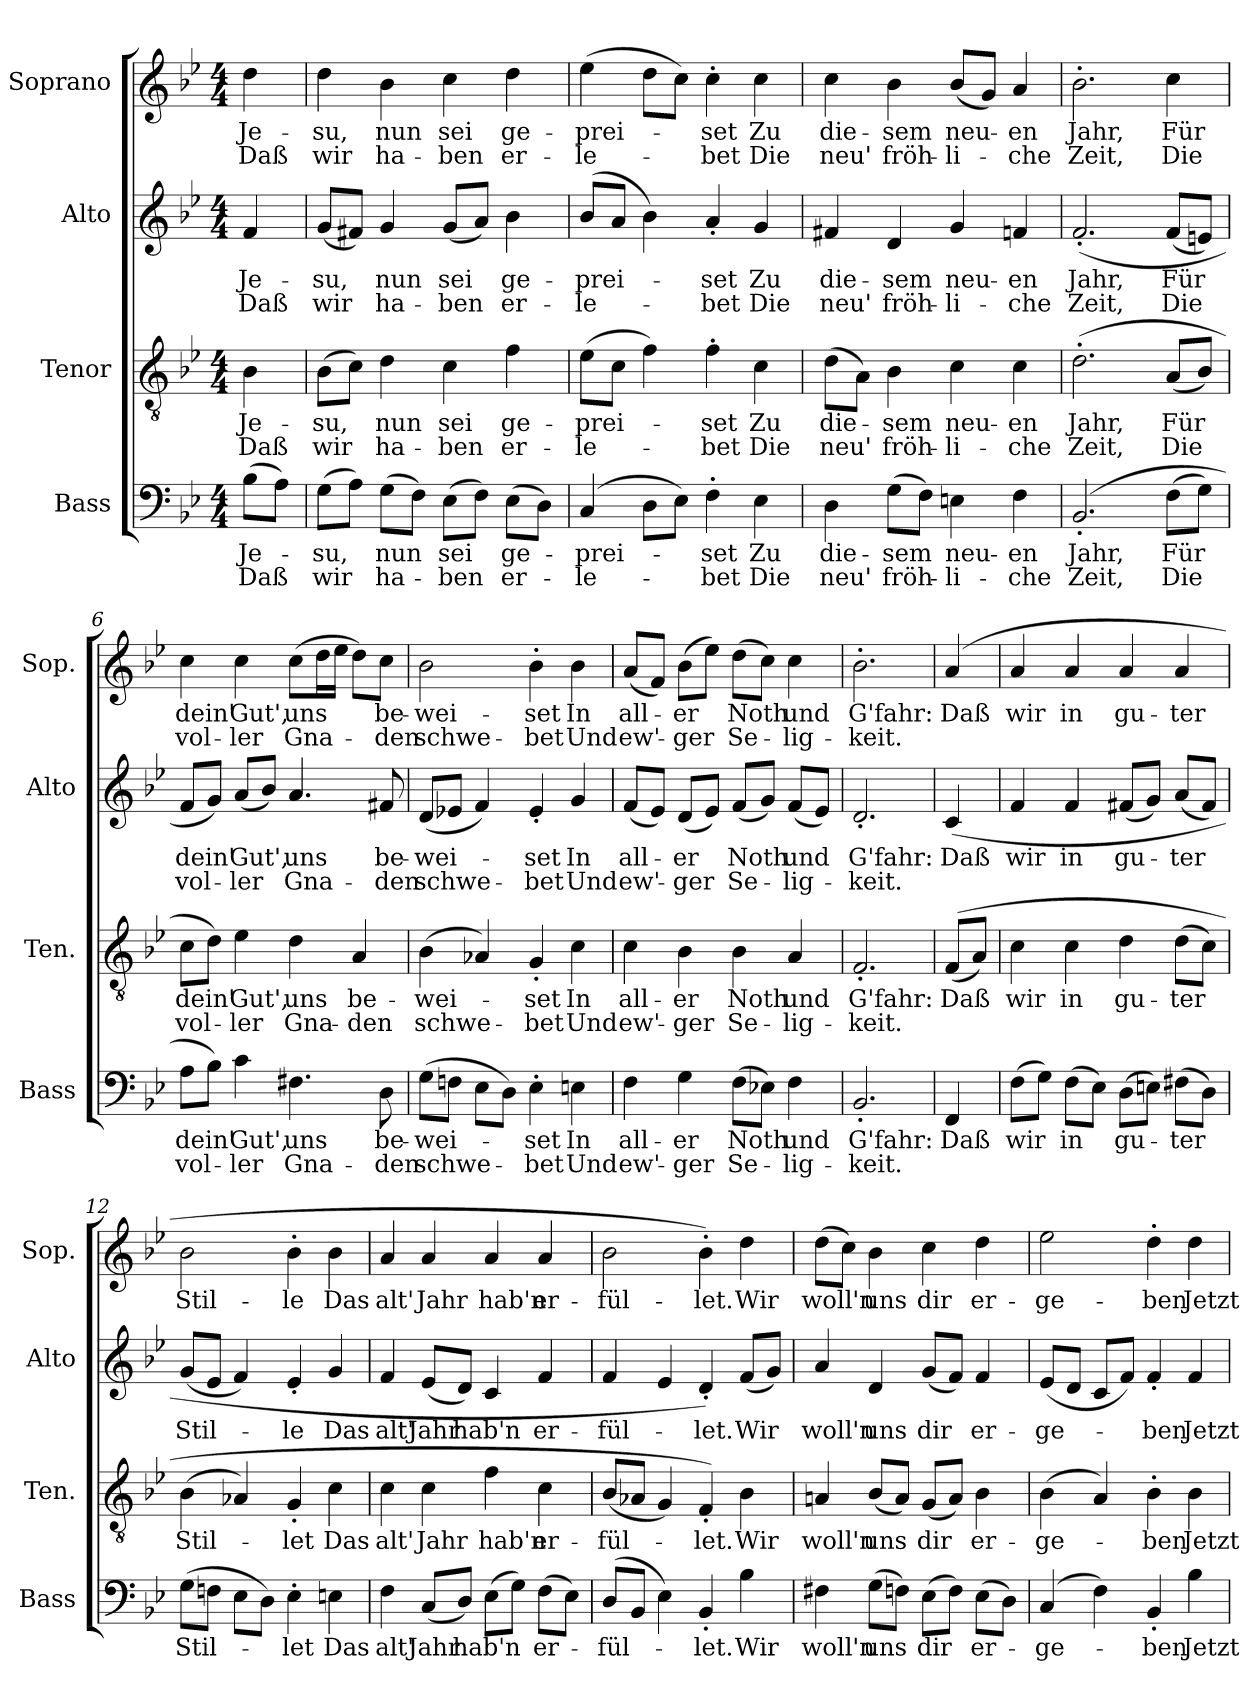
**kern	**text	**text	**kern	**text	**text	**kern	**text	**text	**kern	**text	**text
*part4	*part4	*part4	*part3	*part3	*part3	*part2	*part2	*part2	*part1	*part1	*part1
*staff4	*staff4	*staff4	*staff3	*staff3	*staff3	*staff2	*staff2	*staff2	*staff1	*staff1	*staff1
*I"Bass	*	*	*I"Tenor	*	*	*I"Alto	*	*	*I"Soprano	*	*
*I'Bass	*	*	*I'Ten.	*	*	*I'Alto	*	*	*I'Sop.	*	*
*clefF4	*	*	*clefGv2	*	*	*clefG2	*	*	*clefG2	*	*
*k[b-e-]	*	*	*k[b-e-]	*	*	*k[b-e-]	*	*	*k[b-e-]	*	*
*B-:	*	*	*B-:	*	*	*B-:	*	*	*B-:	*	*
*M4/4	*	*	*M4/4	*	*	*M4/4	*	*	*M4/4	*	*
=1	=1	=1	=1	=1	=1	=1	=1	=1	=1	=1	=1
!	!LO:LY:b	!LO:LY:b	!	!LO:LY:b	!LO:LY:b	!	!LO:LY:b	!LO:LY:b	!	!LO:LY:b	!LO:LY:b
(>8B-\L	Je-	Daß	4B-\	Je-	Daß	4f/	Je-	Daß	4dd\	Je-	Daß
8A\J)	.	.	.	.	.	.	.	.	.	.	.
=2	=2	=2	=2	=2	=2	=2	=2	=2	=2	=2	=2
!	!LO:LY:b	!LO:LY:b	!	!LO:LY:b	!LO:LY:b	!	!LO:LY:b	!LO:LY:b	!	!LO:LY:b	!LO:LY:b
(>8G\L	-su,	wir	(>8B-\L	-su,	wir	(<8g/L	-su,	wir	4dd\	-su,	wir
8A\J)	.	.	8c\J)	.	.	8f#X/J)	.	.	.	.	.
!	!LO:LY:b	!LO:LY:b	!	!LO:LY:b	!LO:LY:b	!	!LO:LY:b	!LO:LY:b	!	!LO:LY:b	!LO:LY:b
(>8G\L	nun	ha-	4d\	nun	ha-	4g/	nun	ha-	4b-\	nun	ha-
8F\J)	.	.	.	.	.	.	.	.	.	.	.
!	!LO:LY:b	!LO:LY:b	!	!LO:LY:b	!LO:LY:b	!	!LO:LY:b	!LO:LY:b	!	!LO:LY:b	!LO:LY:b
(>8E-\L	sei	-ben	4c\	sei	-ben	(<8g/L	sei	-ben	4cc\	sei	-ben
8F\J)	.	.	.	.	.	8a/J)	.	.	.	.	.
!	!LO:LY:b	!LO:LY:b	!	!LO:LY:b	!LO:LY:b	!	!LO:LY:b	!LO:LY:b	!	!LO:LY:b	!LO:LY:b
(>8E-\L	ge-	er-	4f\	ge-	er-	4b-\	ge-	er-	4dd\	ge-	er-
8D\J)	.	.	.	.	.	.	.	.	.	.	.
=3	=3	=3	=3	=3	=3	=3	=3	=3	=3	=3	=3
!	!LO:LY:b	!LO:LY:b	!	!LO:LY:b	!LO:LY:b	!	!LO:LY:b	!LO:LY:b	!	!LO:LY:b	!LO:LY:b
(4C/	-prei-	-le-	(>8e-\L	-prei-	-le-	(<8b-/L	-prei-	-le-	(>4ee-\	-prei-	-le-
.	.	.	8c\J	.	.	8a/J	.	.	.	.	.
8D\L	.	.	4f\)	.	.	4b-\)	.	.	8dd\L	.	.
8E-\J)	.	.	.	.	.	.	.	.	8cc\J)	.	.
!	!LO:LY:b	!LO:LY:b	!	!LO:LY:b	!LO:LY:b	!	!LO:LY:b	!LO:LY:b	!	!LO:LY:b	!LO:LY:b
4F'>\	-set	-bet	4f'>\	-set	-bet	4a'</	-set	-bet	4cc'>\	-set	-bet
!	!LO:LY:b	!LO:LY:b	!	!LO:LY:b	!LO:LY:b	!	!LO:LY:b	!LO:LY:b	!	!LO:LY:b	!LO:LY:b
4E-\	Zu	Die	4c\	Zu	Die	4g/	Zu	Die	4cc\	Zu	Die
=4	=4	=4	=4	=4	=4	=4	=4	=4	=4	=4	=4
!	!LO:LY:b	!LO:LY:b	!	!LO:LY:b	!LO:LY:b	!	!LO:LY:b	!LO:LY:b	!	!LO:LY:b	!LO:LY:b
4D\	die-	neu'	(>8d\L	die-	neu'	4f#X/	die-	neu'	4cc\	die-	neu'
.	.	.	8A\J)	.	.	.	.	.	.	.	.
!	!LO:LY:b	!LO:LY:b	!	!LO:LY:b	!LO:LY:b	!	!LO:LY:b	!LO:LY:b	!	!LO:LY:b	!LO:LY:b
(>8G\L	-sem	fröh-	4B-\	-sem	fröh-	4d/	-sem	fröh-	4b-\	-sem	fröh-
8F\J)	.	.	.	.	.	.	.	.	.	.	.
!	!LO:LY:b	!LO:LY:b	!	!LO:LY:b	!LO:LY:b	!	!LO:LY:b	!LO:LY:b	!	!LO:LY:b	!LO:LY:b
4En\	neu-	-li-	4c\	neu-	-li-	4g/	neu-	-li-	(<8b-/L	neu-	-li-
.	.	.	.	.	.	.	.	.	8g/J)	.	.
!	!LO:LY:b	!LO:LY:b	!	!LO:LY:b	!LO:LY:b	!	!LO:LY:b	!LO:LY:b	!	!LO:LY:b	!LO:LY:b
4F\	-en	-che	4c\	-en	-che	4fn/	-en	-che	4a/	-en	-che
=5	=5	=5	=5	=5	=5	=5	=5	=5	=5	=5	=5
!	!LO:LY:b	!LO:LY:b	!	!LO:LY:b	!LO:LY:b	!	!LO:LY:b	!LO:LY:b	!	!LO:LY:b	!LO:LY:b
(2.BB-'</	Jahr,	Zeit,	(>2.d'>\	Jahr,	Zeit,	(2.f'</	Jahr,	Zeit,	2.b-'>\	Jahr,	Zeit,
!	!LO:LY:b	!LO:LY:b	!	!LO:LY:b	!LO:LY:b	!	!LO:LY:b	!LO:LY:b	!	!LO:LY:b	!LO:LY:b
(>8F\L	Für	Die	(<8A/L	Für	Die	(<8f/L	Für	Die	4cc\	Für	Die
8G\J)	.	.	8B-/J)	.	.	8en/J)	.	.	.	.	.
!!LO:LB:g=z
=6	=6	=6	=6	=6	=6	=6	=6	=6	=6	=6	=6
!	!LO:LY:b	!LO:LY:b	!	!LO:LY:b	!LO:LY:b	!	!LO:LY:b	!LO:LY:b	!	!LO:LY:b	!LO:LY:b
8A\L	dein'	vol-	8c\L	dein'	vol-	8f/L	dein'	vol-	4cc\	dein'	vol-
8B-\J)	.	.	8d\J)	.	.	8g/J)	.	.	.	.	.
!	!LO:LY:b	!LO:LY:b	!	!LO:LY:b	!LO:LY:b	!	!LO:LY:b	!LO:LY:b	!	!LO:LY:b	!LO:LY:b
4c\	Gut',	-ler	4e-\	Gut',	-ler	(<8a/L	Gut',	-ler	4cc\	Gut',	-ler
.	.	.	.	.	.	8b-/J)	.	.	.	.	.
!	!LO:LY:b	!LO:LY:b	!	!LO:LY:b	!LO:LY:b	!	!LO:LY:b	!LO:LY:b	!	!LO:LY:b	!LO:LY:b
4.F#X\	uns	Gna-	4d\	uns	Gna-	4.a/	uns	Gna-	(>8cc\L	uns	Gna-
.	.	.	.	.	.	.	.	.	16dd\L	.	.
.	.	.	.	.	.	.	.	.	16ee-\JJ	.	.
!	!	!	!	!LO:LY:b	!LO:LY:b	!	!	!	!	!	!
.	.	.	4A/	be-	-den	.	.	.	8dd\L)	.	.
!	!LO:LY:b	!LO:LY:b	!	!	!	!	!LO:LY:b	!LO:LY:b	!	!LO:LY:b	!LO:LY:b
8D\	be-	-den	.	.	.	8f#X/	be-	-den	8cc\J	be-	-den
=7	=7	=7	=7	=7	=7	=7	=7	=7	=7	=7	=7
!	!LO:LY:b	!LO:LY:b	!	!LO:LY:b	!LO:LY:b	!	!LO:LY:b	!LO:LY:b	!	!LO:LY:b	!LO:LY:b
(>8G\L	-wei-	schwe-	(>4B-\	-wei-	schwe-	(<8d/L	-wei-	schwe-	2b-\	-wei-	schwe-
8Fn\J	.	.	.	.	.	8e-X/J	.	.	.	.	.
8E-\L	.	.	4A-X/)	.	.	4f/)	.	.	.	.	.
8D\J)	.	.	.	.	.	.	.	.	.	.	.
!	!LO:LY:b	!LO:LY:b	!	!LO:LY:b	!LO:LY:b	!	!LO:LY:b	!LO:LY:b	!	!LO:LY:b	!LO:LY:b
4E-'>\	-set	-bet	4G'</	-set	-bet	4e-'</	-set	-bet	4b-'>\	-set	-bet
!	!LO:LY:b	!LO:LY:b	!	!LO:LY:b	!LO:LY:b	!	!LO:LY:b	!LO:LY:b	!	!LO:LY:b	!LO:LY:b
4En\	In	Und	4c\	In	Und	4g/	In	Und	4b-\	In	Und
=8	=8	=8	=8	=8	=8	=8	=8	=8	=8	=8	=8
!	!LO:LY:b	!LO:LY:b	!	!LO:LY:b	!LO:LY:b	!	!LO:LY:b	!LO:LY:b	!	!LO:LY:b	!LO:LY:b
4F\	all-	ew'-	4c\	all-	ew'-	(<8f/L	all-	ew'-	(<8a/L	all-	ew'-
.	.	.	.	.	.	8e-/J)	.	.	8f/J)	.	.
!	!LO:LY:b	!LO:LY:b	!	!LO:LY:b	!LO:LY:b	!	!LO:LY:b	!LO:LY:b	!	!LO:LY:b	!LO:LY:b
4G\	-er	-ger	4B-\	-er	-ger	(<8d/L	-er	-ger	(>8b-\L	-er	-ger
.	.	.	.	.	.	8e-/J)	.	.	8ee-\J)	.	.
!	!LO:LY:b	!LO:LY:b	!	!LO:LY:b	!LO:LY:b	!	!LO:LY:b	!LO:LY:b	!	!LO:LY:b	!LO:LY:b
(>8F\L	Noth	Se-	4B-\	Noth	Se-	(<8f/L	Noth	Se-	(>8dd\L	Noth	Se-
8E-X\J)	.	.	.	.	.	8g/J)	.	.	8cc\J)	.	.
!	!LO:LY:b	!LO:LY:b	!	!LO:LY:b	!LO:LY:b	!	!LO:LY:b	!LO:LY:b	!	!LO:LY:b	!LO:LY:b
4F\	und	-lig-	4A/	und	-lig-	(<8f/L	und	-lig-	4cc\	und	-lig-
.	.	.	.	.	.	8e-/J)	.	.	.	.	.
=9	=9	=9	=9	=9	=9	=9	=9	=9	=9	=9	=9
!	!LO:LY:b	!LO:LY:b	!	!LO:LY:b	!LO:LY:b	!	!LO:LY:b	!LO:LY:b	!	!LO:LY:b	!LO:LY:b
2.BB-'</	G'fahr:	-keit.	2.F'</	G'fahr:	-keit.	2.d'</	G'fahr:	-keit.	2.b-'>\	G'fahr:	-keit.
=10	=10	=10	=10	=10	=10	=10	=10	=10	=10	=10	=10
!	!LO:LY:b	!	!	!LO:LY:b	!	!	!LO:LY:b	!	!	!LO:LY:b	!
4FF/	Daß	.	(<(<8F/L	Daß	.	(<4c/	Daß	.	(<4a/	Daß	.
.	.	.	8A/J)	.	.	.	.	.	.	.	.
!!LO:PB:g=z
=11	=11	=11	=11	=11	=11	=11	=11	=11	=11	=11	=11
!	!LO:LY:b	!	!	!LO:LY:b	!	!	!LO:LY:b	!	!	!LO:LY:b	!
(>8F\L	wir	.	4c\	wir	.	4f/	wir	.	4a/	wir	.
8G\J)	.	.	.	.	.	.	.	.	.	.	.
!	!LO:LY:b	!	!	!LO:LY:b	!	!	!LO:LY:b	!	!	!LO:LY:b	!
(>8F\L	in	.	4c\	in	.	4f/	in	.	4a/	in	.
8E-\J)	.	.	.	.	.	.	.	.	.	.	.
!	!LO:LY:b	!	!	!LO:LY:b	!	!	!LO:LY:b	!	!	!LO:LY:b	!
(>8D\L	gu-	.	4d\	gu-	.	(<8f#X/L	gu-	.	4a/	gu-	.
8En\J)	.	.	.	.	.	8g/J)	.	.	.	.	.
!	!LO:LY:b	!	!	!LO:LY:b	!	!	!LO:LY:b	!	!	!LO:LY:b	!
(>8F#X\L	-ter	.	(>8d\L	-ter	.	(<8a/L	-ter	.	4a/	-ter	.
8D\J)	.	.	8c\J)	.	.	8f#/J)	.	.	.	.	.
=12	=12	=12	=12	=12	=12	=12	=12	=12	=12	=12	=12
!	!LO:LY:b	!	!	!LO:LY:b	!	!	!LO:LY:b	!	!	!LO:LY:b	!
(>8G\L	Stil-	.	(>4B-\	Stil-	.	(<8g/L	Stil-	.	2b-\	Stil-	.
8Fn\J	.	.	.	.	.	8e-/J	.	.	.	.	.
8E-\L	.	.	4A-X/)	.	.	4f/)	.	.	.	.	.
8D\J)	.	.	.	.	.	.	.	.	.	.	.
!	!LO:LY:b	!	!	!LO:LY:b	!	!	!LO:LY:b	!	!	!LO:LY:b	!
4E-'>\	-let	.	4G'</	-let	.	4e-'</	-le	.	4b-'>\	-le	.
!	!LO:LY:b	!	!	!LO:LY:b	!	!	!LO:LY:b	!	!	!LO:LY:b	!
4En\	Das	.	4c\	Das	.	4g/	Das	.	4b-\	Das	.
=13	=13	=13	=13	=13	=13	=13	=13	=13	=13	=13	=13
!	!LO:LY:b	!	!	!LO:LY:b	!	!	!LO:LY:b	!	!	!LO:LY:b	!
4F\	alt'	.	4c\	alt'	.	4f/	alt'	.	4a/	alt'	.
!	!LO:LY:b	!	!	!LO:LY:b	!	!	!LO:LY:b	!	!	!LO:LY:b	!
(<8C/L	Jahr	.	4c\	Jahr	.	(<8e-/L	Jahr	.	4a/	Jahr	.
!	!LO:LY:b	!	!	!	!	!	!LO:LY:b	!	!	!	!
8D/J)	hab'n	.	.	.	.	8d/J)	hab'n	.	.	.	.
!	!	!	!	!LO:LY:b	!	!	!	!	!	!LO:LY:b	!
(>8E-\L	.	.	4f\	hab'n	.	4c/	.	.	4a/	hab'n	.
8G\J)	.	.	.	.	.	.	.	.	.	.	.
!	!LO:LY:b	!	!	!LO:LY:b	!	!	!LO:LY:b	!	!	!LO:LY:b	!
(>8F\L	er-	.	4c\	er-	.	4f/	er-	.	4a/	er-	.
8E-\J)	.	.	.	.	.	.	.	.	.	.	.
=14	=14	=14	=14	=14	=14	=14	=14	=14	=14	=14	=14
!	!LO:LY:b	!	!	!LO:LY:b	!	!	!LO:LY:b	!	!	!LO:LY:b	!
(<8D/L	-fül-	.	(<8B-/L	-fül-	.	4f/	-fül-	.	2b-\	-fül-	.
8BB-/J	.	.	8A-X/J	.	.	.	.	.	.	.	.
4E-\)	.	.	4G/)	.	.	4e-/	.	.	.	.	.
!	!LO:LY:b	!	!	!LO:LY:b	!	!	!LO:LY:b	!	!	!LO:LY:b	!
4BB-'</	-let.	.	4F'</)	-let.	.	4d'</)	-let.	.	4b-'>\)	-let.	.
!	!LO:LY:b	!	!	!LO:LY:b	!	!	!LO:LY:b	!	!	!LO:LY:b	!
4B-\	Wir	.	4B-\	Wir	.	(<8f/L	Wir	.	4dd\	Wir	.
.	.	.	.	.	.	8g/J)	.	.	.	.	.
!!LO:LB:g=z
=15	=15	=15	=15	=15	=15	=15	=15	=15	=15	=15	=15
!	!LO:LY:b	!	!	!LO:LY:b	!	!	!LO:LY:b	!	!	!LO:LY:b	!
4F#X\	woll'n	.	4An/	woll'n	.	4a/	woll'n	.	(>8dd\L	woll'n	.
.	.	.	.	.	.	.	.	.	8cc\J)	.	.
!	!LO:LY:b	!	!	!LO:LY:b	!	!	!LO:LY:b	!	!	!LO:LY:b	!
(>8G\L	uns	.	(<8B-/L	uns	.	4d/	uns	.	4b-\	uns	.
8Fn\J)	.	.	8A/J)	.	.	.	.	.	.	.	.
!	!LO:LY:b	!	!	!LO:LY:b	!	!	!LO:LY:b	!	!	!LO:LY:b	!
(>8E-\L	dir	.	(<8G/L	dir	.	(<8g/L	dir	.	4cc\	dir	.
8F\J)	.	.	8A/J)	.	.	8f/J)	.	.	.	.	.
!	!LO:LY:b	!	!	!LO:LY:b	!	!	!LO:LY:b	!	!	!LO:LY:b	!
(>8E-\L	er-	.	4B-\	er-	.	4f/	er-	.	4dd\	er-	.
8D\J)	.	.	.	.	.	.	.	.	.	.	.
=16	=16	=16	=16	=16	=16	=16	=16	=16	=16	=16	=16
!	!LO:LY:b	!	!	!LO:LY:b	!	!	!LO:LY:b	!	!	!LO:LY:b	!
(4C/	-ge-	.	(>4B-\	-ge-	.	(<8e-/L	-ge-	.	2ee-\	-ge-	.
.	.	.	.	.	.	8d/J	.	.	.	.	.
4F\)	.	.	4A/)	.	.	8c/L	.	.	.	.	.
.	.	.	.	.	.	8f/J)	.	.	.	.	.
!	!LO:LY:b	!	!	!LO:LY:b	!	!	!LO:LY:b	!	!	!LO:LY:b	!
4BB-'</	-ben	.	4B-'>\	-ben	.	4f'</	-ben	.	4dd'>\	-ben	.
!	!LO:LY:b	!	!	!LO:LY:b	!	!	!LO:LY:b	!	!	!LO:LY:b	!
4B-\	Jetzt	.	4B-\	Jetzt	.	4f/	Jetzt	.	4dd\	Jetzt	.
=	=	=	=	=	=	=	=	=	=	=	=
*-	*-	*-	*-	*-	*-	*-	*-	*-	*-	*-	*-
